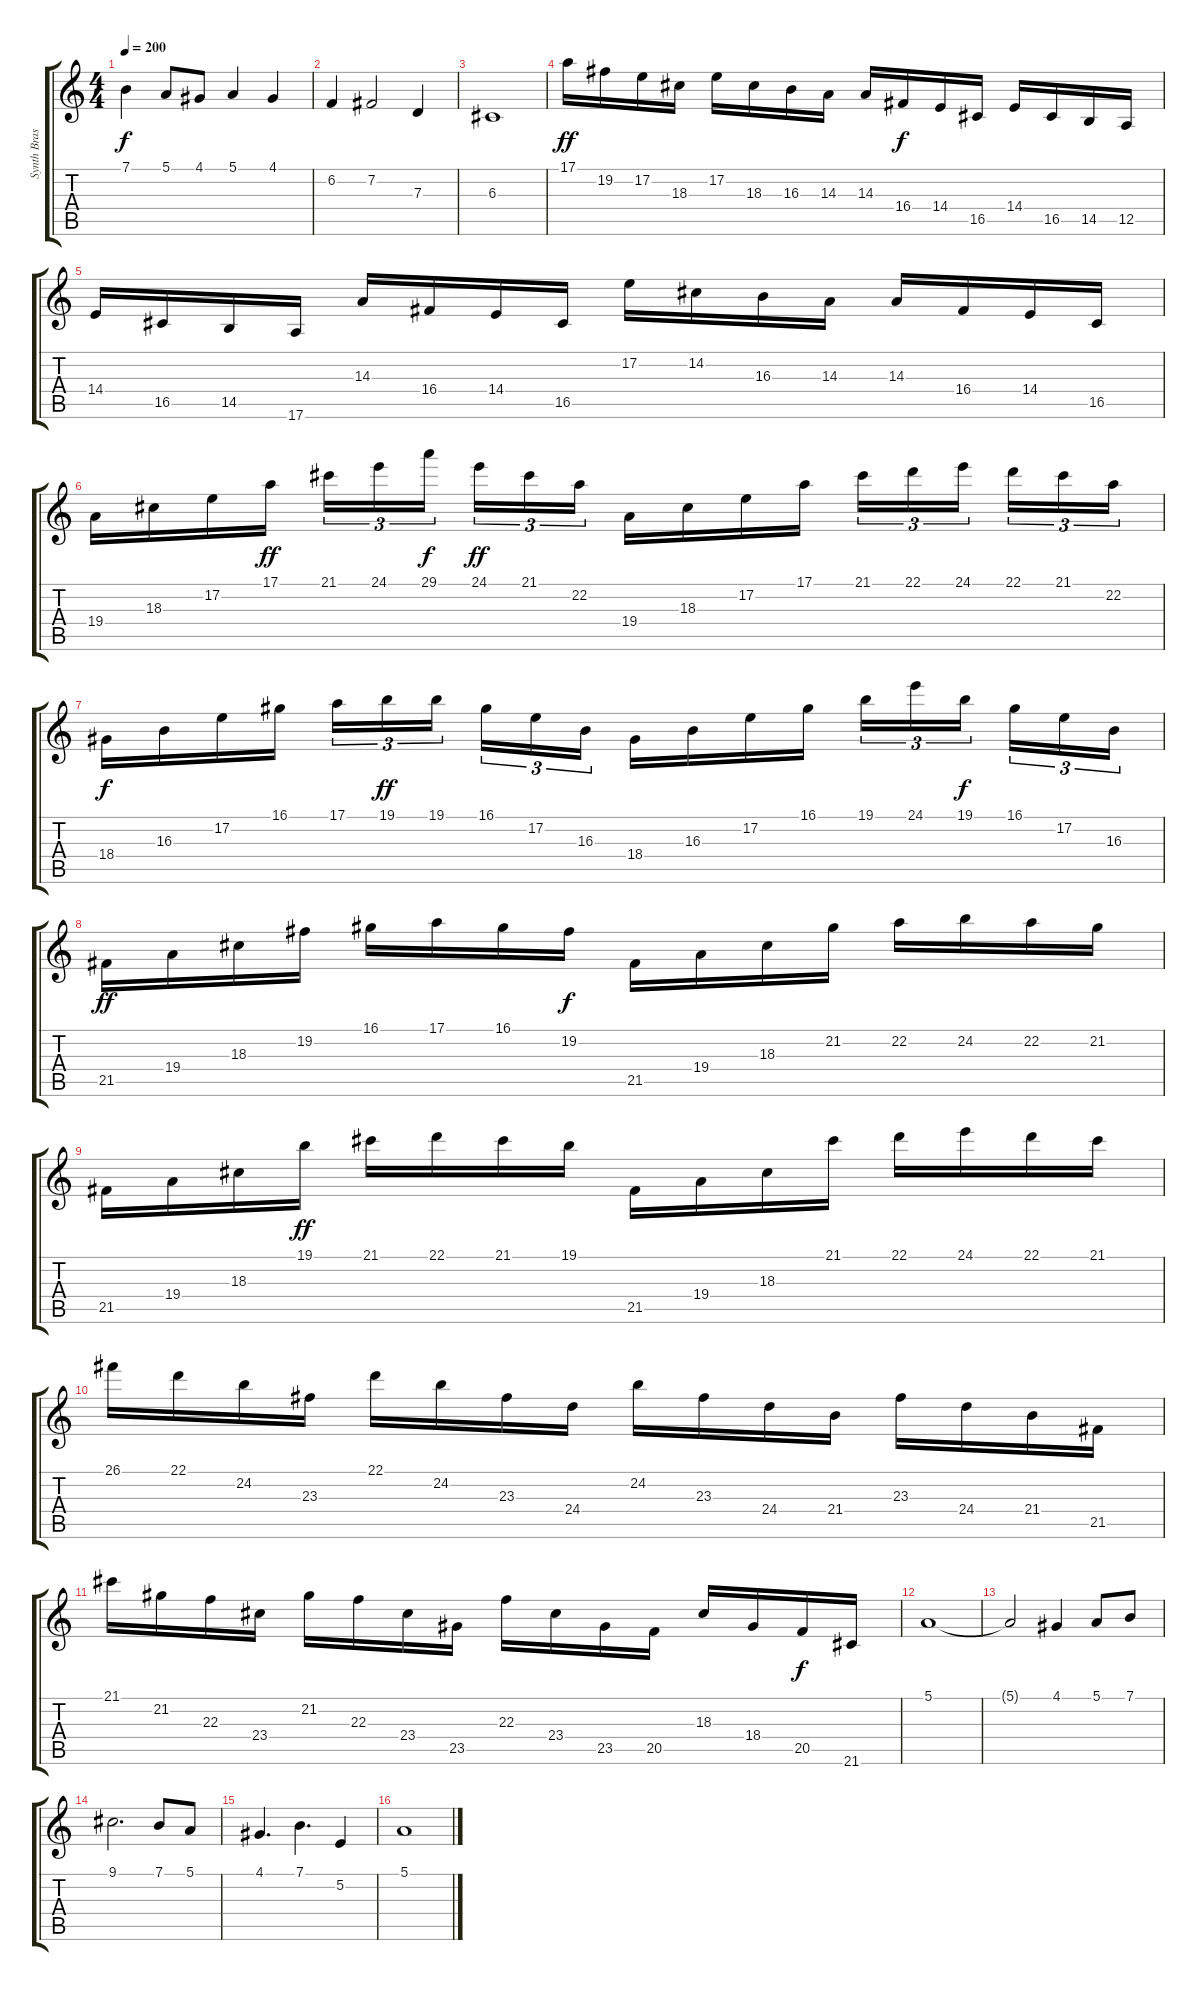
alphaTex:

\track ("Synth Brass" "Synth Bras") {instrument synthbrass1}
\staff {score tabs}
\tuning (E4 B3 G3 D3 A2 E2) {hide}
\ts (4 4)
\tempo 200
\clef g2
\ks c
7.1.4{dy f} 5.1.8 4.1.8 5.1.4 4.1.4 |
6.2.4 7.2.2 7.3.4 |
6.3.1 |
17.1.16{dy ff} 19.2.16 17.2.16 18.3.16 17.2.16 18.3.16 16.3.16 14.3.16 14.3.16 16.4.16{dy f} 14.4.16 16.5.16 14.4.16 16.5.16 14.5.16 12.5.16 |
14.4.16 16.5.16 14.5.16 17.6.16 14.3.16 16.4.16 14.4.16 16.5.16 17.2.16 14.2.16 16.3.16 14.3.16 14.3.16 16.4.16 14.4.16 16.5.16 |
19.4.16 18.3.16 17.2.16 17.1.16{dy ff} 21.1.16{tu (3 2)} 24.1.16{tu (3 2)} 29.1.16{tu (3 2) dy f beam splitsecondary} 24.1.16{tu (3 2) dy ff} 21.1.16{tu (3 2)} 22.2.16{tu (3 2)} 19.4.16 18.3.16 17.2.16 17.1.16 21.1.16{tu (3 2)} 22.1.16{tu (3 2)} 24.1.16{tu (3 2) beam splitsecondary} 22.1.16{tu (3 2)} 21.1.16{tu (3 2)} 22.2.16{tu (3 2)} |
18.4.16{dy f} 16.3.16 17.2.16 16.1.16 17.1.16{tu (3 2)} 19.1.16{tu (3 2) dy ff} 19.1.16{tu (3 2) beam splitsecondary} 16.1.16{tu (3 2)} 17.2.16{tu (3 2)} 16.3.16{tu (3 2)} 18.4.16 16.3.16 17.2.16 16.1.16 19.1.16{tu (3 2)} 24.1.16{tu (3 2)} 19.1.16{tu (3 2) dy f beam splitsecondary} 16.1.16{tu (3 2)} 17.2.16{tu (3 2)} 16.3.16{tu (3 2)} |
21.5.16{dy ff} 19.4.16 18.3.16 19.2.16 16.1.16 17.1.16 16.1.16 19.2.16{dy f} 21.5.16 19.4.16 18.3.16 21.2.16 22.2.16 24.2.16 22.2.16 21.2.16 |
21.5.16 19.4.16 18.3.16 19.1.16{dy ff} 21.1.16 22.1.16 21.1.16 19.1.16 21.5.16 19.4.16 18.3.16 21.1.16 22.1.16 24.1.16 22.1.16 21.1.16 |
26.1.16 22.1.16 24.2.16 23.3.16 22.1.16 24.2.16 23.3.16 24.4.16 24.2.16 23.3.16 24.4.16 21.4.16 23.3.16 24.4.16 21.4.16 21.5.16 |
21.1.16 21.2.16 22.3.16 23.4.16 21.2.16 22.3.16 23.4.16 23.5.16 22.3.16 23.4.16 23.5.16 20.5.16 18.3.16 18.4.16 20.5.16{dy f} 21.6.16 |
5.1.1 |
5.1{t}.2 4.1.4 5.1.8 7.1.8 |
9.1.2{d} 7.1.8 5.1.8 |
4.1.4{d} 7.1.4{d} 5.2.4 |
5.1.1
